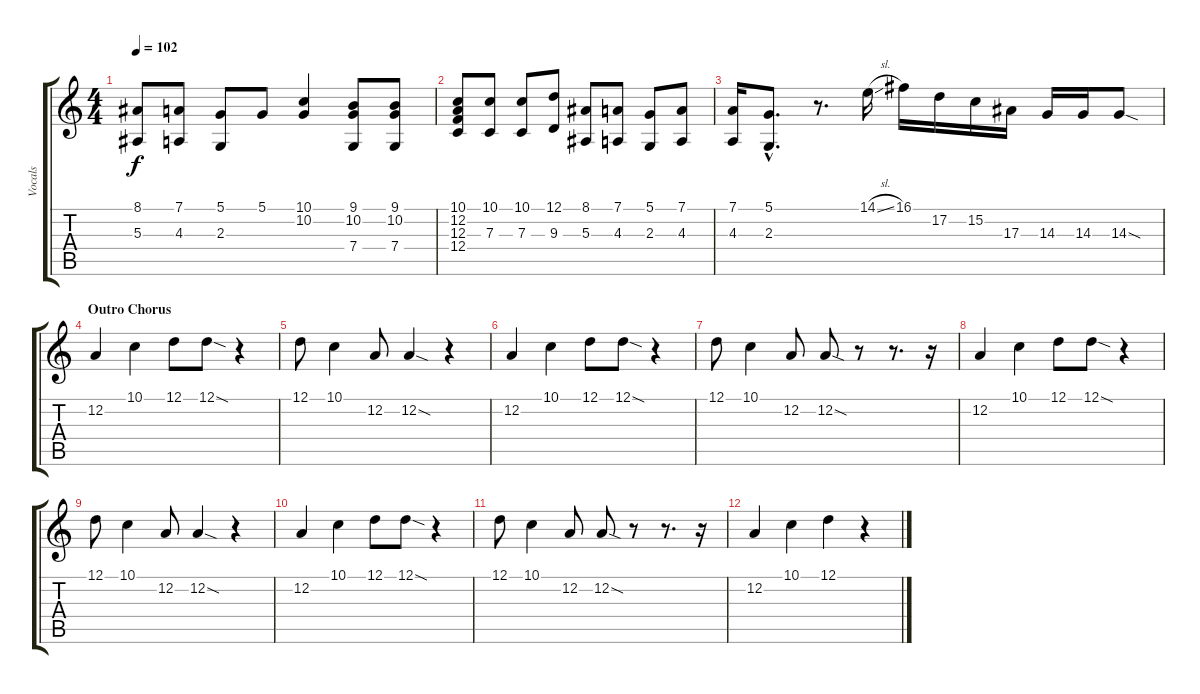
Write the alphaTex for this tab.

\track ("Vocals" "Vocals") {instrument choiraahs}
\staff {score tabs}
\tuning (D4 A3 F3 C3 G2 D2) {hide}
\ts (4 4)
\tempo 102
\clef g2
\ks c
(8.1 5.3).8{txt " " dy f} (7.1 4.3).8 (5.1 2.3).8 5.1.8 (10.1 10.2).4 (9.1 10.2 7.4).8 (9.1 10.2 7.4).8 |
(10.1 12.2 12.3 12.4).8{txt " "} (10.1 7.3).8 (10.1 7.3).8 (12.1 9.3).8 (8.1 5.3).8 (7.1 4.3).8 (5.1 2.3).8 (7.1 4.3).8 |
(7.1 4.3).16 (5.1{hac} 2.3{hac}).8{d} r.8{d} 14.1{sl}.16{txt " "} 16.1.16 17.2.16 15.2.16 17.3.16 14.3.16 14.3.16 14.3{sod}.8 |
\section ("" "Outro Chorus")
12.2.4{txt " "} 10.1.4 12.1.8 12.1{sod}.8 r.4 |
12.1.8{txt " "} 10.1.4 12.2.8 12.2{sod}.4 r.4 |
12.2.4{txt " "} 10.1.4 12.1.8 12.1{sod}.8 r.4 |
12.1.8{txt " "} 10.1.4 12.2.8 12.2{sod}.8 r.8 r.8{d} r.16 |
12.2.4{txt " "} 10.1.4 12.1.8 12.1{sod}.8 r.4 |
12.1.8{txt " "} 10.1.4 12.2.8 12.2{sod}.4 r.4 |
12.2.4{txt " "} 10.1.4 12.1.8 12.1{sod}.8 r.4 |
12.1.8{txt " "} 10.1.4 12.2.8 12.2{sod}.8 r.8 r.8{d} r.16 |
12.2.4{txt " "} 10.1.4 12.1.4 r.4
